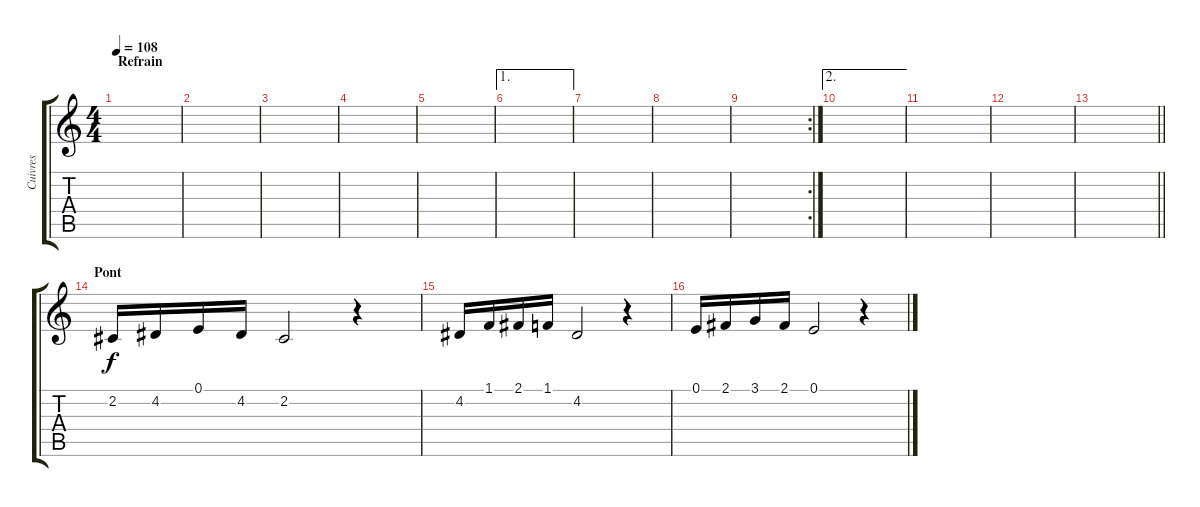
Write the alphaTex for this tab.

\track ("Cuivres" "Cuivres") {instrument brasssection}
\staff {score tabs}
\tuning (E4 B3 G3 D3 A2 E2) {hide}
\ts (4 4)
\section ("" "Refrain")
\tempo 108
\clef g2
\ks c
|
|
|
|
|
\ae 1
|
|
|
\rc 2
|
\ae 2
|
|
|
\barLineRight lightlight
|
\section ("" "Pont")
2.2.16 4.2.16 0.1.16 4.2.16 2.2.2 r.4 |
4.2.16 1.1.16 2.1.16 1.1.16 4.2.2 r.4 |
0.1.16 2.1.16 3.1.16 2.1.16 0.1.2 r.4
